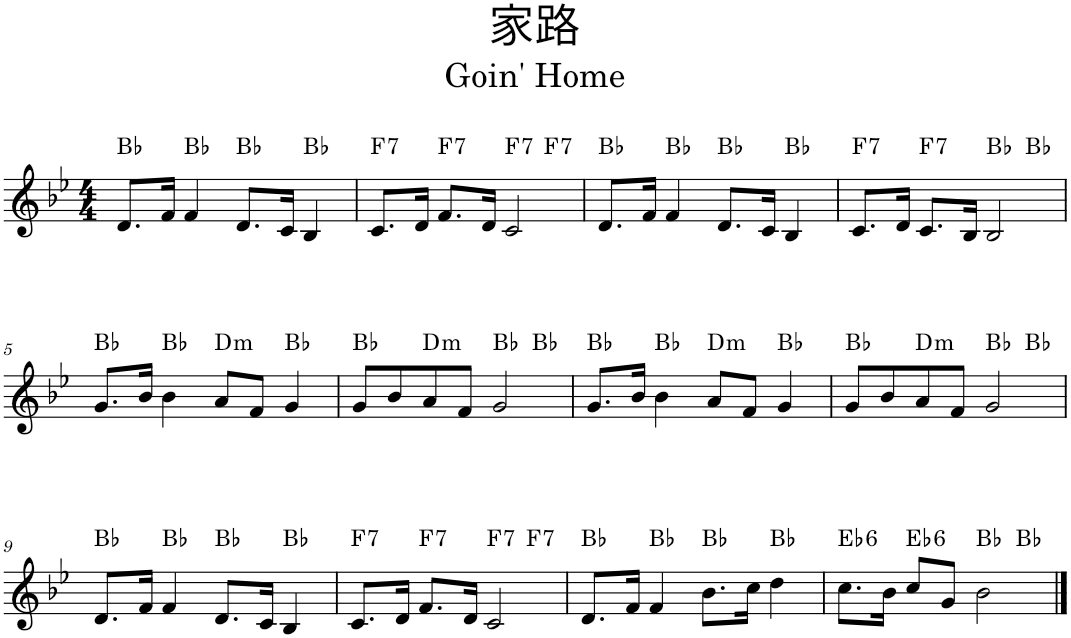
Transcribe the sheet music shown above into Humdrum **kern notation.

**kern	**harte
*part1	*part1
*staff1	*
*I"Piano	*
*I'Pno.	*
*clefG2	*
*k[b-e-]	*
*M4/4	*
=1	=1
8.d/L	Bb:maj
16f/Jk	.
4f/	Bb:maj
8.d/L	Bb:maj
16c/Jk	.
4B-/	Bb:maj
=2	=2
!	!LO:H:kt=7
*^	*
8.c/L	2.ryy	F:7
16d/Jk	.	.
!	!	!LO:H:kt=7
8.f/L	.	F:7
16d/Jk	.	.
!	!	!LO:H:kt=7
2c/	.	F:7
!	!	!LO:H:kt=7
.	4ryy	F:7
*v	*v	*
=3	=3
8.d/L	Bb:maj
16f/Jk	.
4f/	Bb:maj
8.d/L	Bb:maj
16c/Jk	.
4B-/	Bb:maj
=4	=4
!	!LO:H:kt=7
*^	*
8.c/L	2.ryy	F:7
16d/Jk	.	.
!	!	!LO:H:kt=7
8.c/L	.	F:7
16B-/Jk	.	.
2B-/	.	Bb:maj
.	4ryy	Bb:maj
*v	*v	*
!!LO:LB:g=z
=5	=5
8.g/L	Bb:maj
16b-/Jk	.
4b-\	Bb:maj
!	!LO:H:kt=m
8a/L	D:min
8f/J	.
4g/	Bb:maj
=6	=6
*^	*
8g/L	2.ryy	Bb:maj
8b-/	.	.
!	!	!LO:H:kt=m
8a/	.	D:min
8f/J	.	.
2g/	.	Bb:maj
.	4ryy	Bb:maj
*v	*v	*
=7	=7
8.g/L	Bb:maj
16b-/Jk	.
4b-\	Bb:maj
!	!LO:H:kt=m
8a/L	D:min
8f/J	.
4g/	Bb:maj
=8	=8
*^	*
8g/L	2.ryy	Bb:maj
8b-/	.	.
!	!	!LO:H:kt=m
8a/	.	D:min
8f/J	.	.
2g/	.	Bb:maj
.	4ryy	Bb:maj
*v	*v	*
!!LO:LB:g=z
=9	=9
8.d/L	Bb:maj
16f/Jk	.
4f/	Bb:maj
8.d/L	Bb:maj
16c/Jk	.
4B-/	Bb:maj
=10	=10
!	!LO:H:kt=7
*^	*
8.c/L	2.ryy	F:7
16d/Jk	.	.
!	!	!LO:H:kt=7
8.f/L	.	F:7
16d/Jk	.	.
!	!	!LO:H:kt=7
2c/	.	F:7
!	!	!LO:H:kt=7
.	4ryy	F:7
*v	*v	*
=11	=11
8.d/L	Bb:maj
16f/Jk	.
4f/	Bb:maj
8.b-\L	Bb:maj
16cc\Jk	.
4dd\	Bb:maj
=12	=12
!	!LO:H:kt=6
*^	*
8.cc\L	2.ryy	Eb:maj6
16b-\Jk	.	.
!	!	!LO:H:kt=6
8cc/L	.	Eb:maj6
8g/J	.	.
2b-\	.	Bb:maj
.	4ryy	Bb:maj
*v	*v	*
==	==
*-	*-
